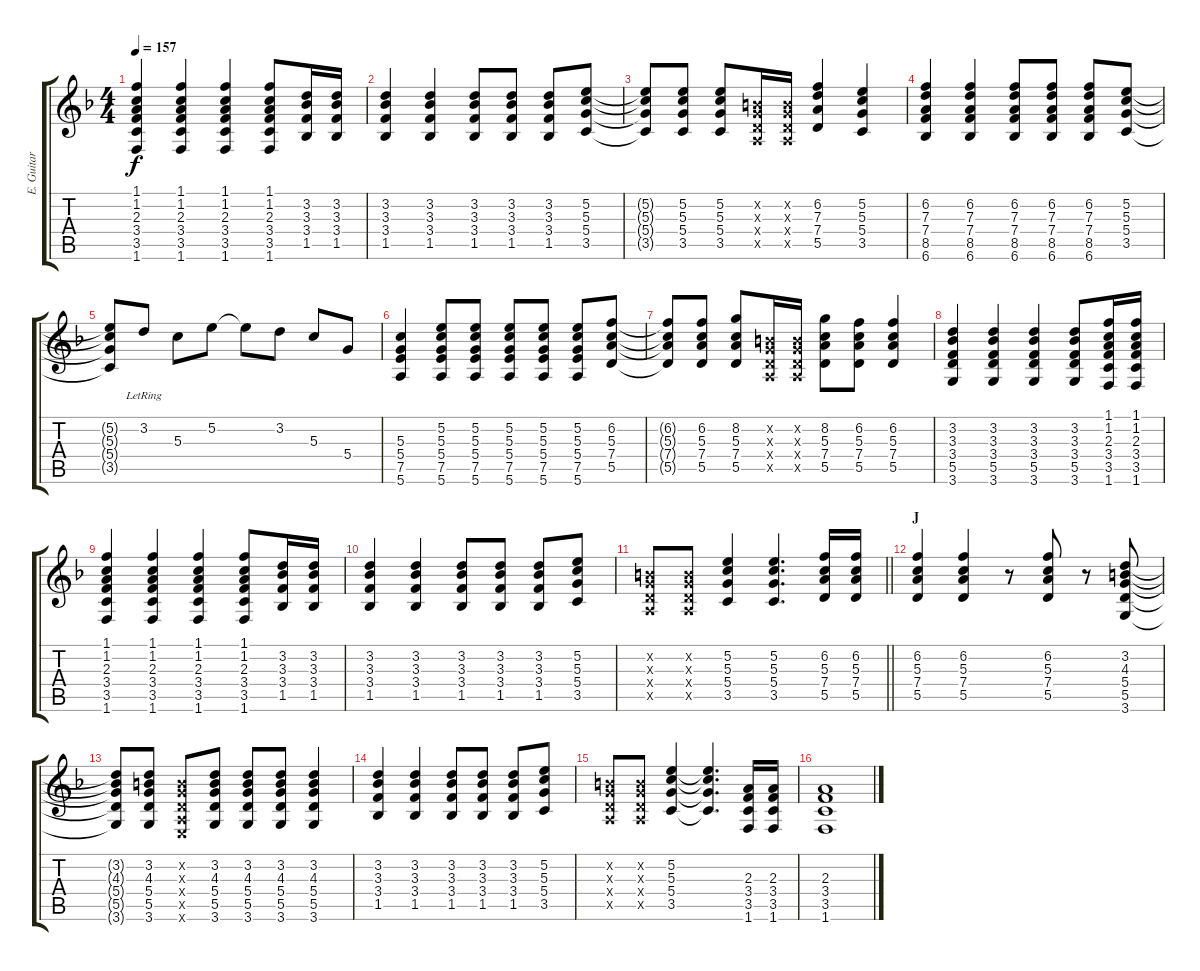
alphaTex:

\track ("E. Guitar II" "E. Guitar ") {instrument overdrivenguitar}
\staff {score tabs}
\tuning (E4 B3 G3 D3 A2 E2) {hide}
\ts (4 4)
\tempo 157
\clef g2
\ks f
(1.1 1.2 2.3 3.4 3.5 1.6).4{dy f} (1.1 1.2 2.3 3.4 3.5 1.6).4 (1.1 1.2 2.3 3.4 3.5 1.6).4 (1.1 1.2 2.3 3.4 3.5 1.6).8 (3.2 3.3 3.4 1.5).16 (3.2 3.3 3.4 1.5).16 |
(3.2 3.3 3.4 1.5).4 (3.2 3.3 3.4 1.5).4 (3.2 3.3 3.4 1.5).8 (3.2 3.3 3.4 1.5).8 (3.2 3.3 3.4 1.5).8 (5.2 5.3 5.4 3.5).8 |
(5.2{t} 5.3{t} 5.4{t} 3.5{t}).8 (5.2 5.3 5.4 3.5).8 (5.2 5.3 5.4 3.5).8 (0.2{x} 0.3{x} 0.4{x} 0.5{x}).16 (0.2{x} 0.3{x} 0.4{x} 0.5{x}).16 (6.2 7.3 7.4 5.5).4 (5.2 5.3 5.4 3.5).4 |
(6.2 7.3 7.4 8.5 6.6).4 (6.2 7.3 7.4 8.5 6.6).4 (6.2 7.3 7.4 8.5 6.6).8 (6.2 7.3 7.4 8.5 6.6).8 (6.2 7.3 7.4 8.5 6.6).8 (5.2 5.3 5.4 3.5).8 |
(5.2{t} 5.3{t} 5.4{t} 3.5{t}).8 3.2{lr}.8 5.3.8 5.2.8 5.2{t}.8 3.2.8 5.3.8 5.4.8 |
(5.3 5.4 7.5 5.6).4 (5.2 5.3 5.4 7.5 5.6).8 (5.2 5.3 5.4 7.5 5.6).8 (5.2 5.3 5.4 7.5 5.6).8 (5.2 5.3 5.4 7.5 5.6).8 (5.2 5.3 5.4 7.5 5.6).8 (6.2 5.3 7.4 5.5).8 |
(6.2{t} 5.3{t} 7.4{t} 5.5{t}).8 (6.2 5.3 7.4 5.5).8 (8.2 5.3 7.4 5.5).8 (0.2{x} 0.3{x} 0.4{x} 0.5{x}).16 (0.2{x} 0.3{x} 0.4{x} 0.5{x}).16 (8.2 5.3 7.4 5.5).8 (6.2 5.3 7.4 5.5).8 (6.2 5.3 7.4 5.5).4 |
(3.2 3.3 3.4 5.5 3.6).4 (3.2 3.3 3.4 5.5 3.6).4 (3.2 3.3 3.4 5.5 3.6).4 (3.2 3.3 3.4 5.5 3.6).8 (1.1 1.2 2.3 3.4 3.5 1.6).16 (1.1 1.2 2.3 3.4 3.5 1.6).16 |
(1.1 1.2 2.3 3.4 3.5 1.6).4 (1.1 1.2 2.3 3.4 3.5 1.6).4 (1.1 1.2 2.3 3.4 3.5 1.6).4 (1.1 1.2 2.3 3.4 3.5 1.6).8 (3.2 3.3 3.4 1.5).16 (3.2 3.3 3.4 1.5).16 |
(3.2 3.3 3.4 1.5).4 (3.2 3.3 3.4 1.5).4 (3.2 3.3 3.4 1.5).8 (3.2 3.3 3.4 1.5).8 (3.2 3.3 3.4 1.5).8 (5.2 5.3 5.4 3.5).8 |
\barLineRight lightlight
(0.2{x} 0.3{x} 0.4{x} 0.5{x}).8 (0.2{x} 0.3{x} 0.4{x} 0.5{x}).8 (5.2 5.3 5.4 3.5).4 (5.2 5.3 5.4 3.5).4{d} (6.2 5.3 7.4 5.5).16 (6.2 5.3 7.4 5.5).16 |
\section ("" "J")
(6.2 5.3 7.4 5.5).4 (6.2 5.3 7.4 5.5).4 r.8 (6.2 5.3 7.4 5.5).8 r.8 (3.2 4.3 5.4 5.5 3.6).8 |
(3.2{t} 4.3{t} 5.4{t} 5.5{t} 3.6{t}).8 (3.2 4.3 5.4 5.5 3.6).8 (0.2{x} 0.3{x} 0.4{x} 0.5{x} 0.6{x}).8 (3.2 4.3 5.4 5.5 3.6).8 (3.2 4.3 5.4 5.5 3.6).8 (3.2 4.3 5.4 5.5 3.6).8 (3.2 4.3 5.4 5.5 3.6).4 |
(3.2 3.3 3.4 1.5).4 (3.2 3.3 3.4 1.5).4 (3.2 3.3 3.4 1.5).8 (3.2 3.3 3.4 1.5).8 (3.2 3.3 3.4 1.5).8 (5.2 5.3 5.4 3.5).8 |
(0.2{x} 0.3{x} 0.4{x} 0.5{x}).8 (0.2{x} 0.3{x} 0.4{x} 0.5{x}).8 (5.2 5.3 5.4 3.5).4 (5.2{t} 5.3{t} 5.4{t} 3.5{t}).4{d} (2.3 3.4 3.5 1.6).16 (2.3 3.4 3.5 1.6).16 |
(2.3 3.4 3.5 1.6).1
